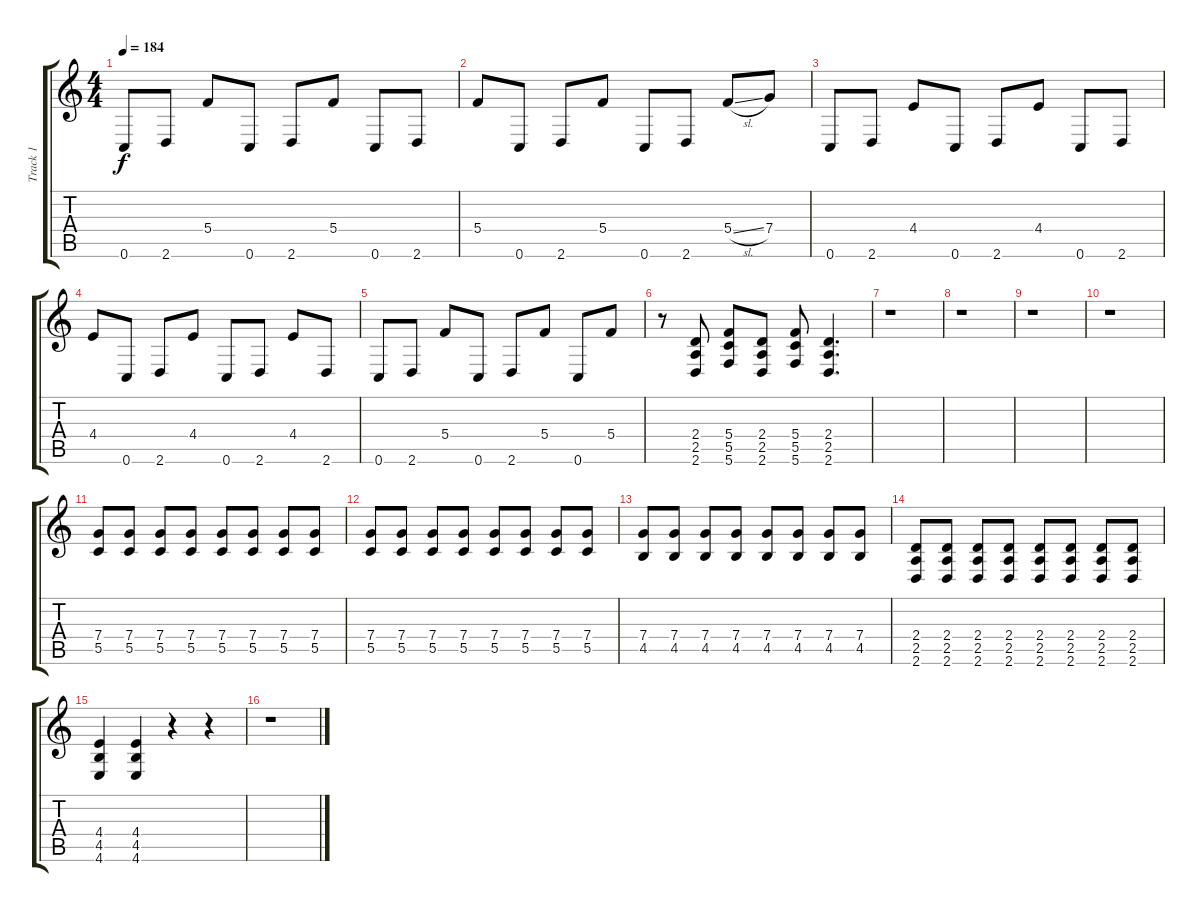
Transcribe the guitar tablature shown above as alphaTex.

\track ("Track 1" "Track 1") {instrument distortionguitar}
\staff {score tabs}
\tuning (D4 A3 F3 C3 G2 C2) {hide}
\ts (4 4)
\tempo 184
\clef g2
\ks c
0.6.8{dy f} 2.6.8 5.4.8 0.6.8 2.6.8 5.4.8 0.6.8 2.6.8 |
5.4.8 0.6.8 2.6.8 5.4.8 0.6.8 2.6.8 5.4{sl}.8 7.4.8 |
0.6.8 2.6.8 4.4.8 0.6.8 2.6.8 4.4.8 0.6.8 2.6.8 |
4.4.8 0.6.8 2.6.8 4.4.8 0.6.8 2.6.8 4.4.8 2.6.8 |
0.6.8 2.6.8 5.4.8 0.6.8 2.6.8 5.4.8 0.6.8 5.4.8 |
r.8 (2.4 2.5 2.6).8 (5.4 5.5 5.6).8 (2.4 2.5 2.6).8 (5.4 5.5 5.6).8 (2.4 2.5 2.6).4{d} |
r.1 |
r.1 |
r.1 |
r.1 |
(7.4 5.5).8 (7.4 5.5).8 (7.4 5.5).8 (7.4 5.5).8 (7.4 5.5).8 (7.4 5.5).8 (7.4 5.5).8 (7.4 5.5).8 |
(7.4 5.5).8 (7.4 5.5).8 (7.4 5.5).8 (7.4 5.5).8 (7.4 5.5).8 (7.4 5.5).8 (7.4 5.5).8 (7.4 5.5).8 |
(7.4 4.5).8 (7.4 4.5).8 (7.4 4.5).8 (7.4 4.5).8 (7.4 4.5).8 (7.4 4.5).8 (7.4 4.5).8 (7.4 4.5).8 |
(2.4 2.5 2.6).8 (2.4 2.5 2.6).8 (2.4 2.5 2.6).8 (2.4 2.5 2.6).8 (2.4 2.5 2.6).8 (2.4 2.5 2.6).8 (2.4 2.5 2.6).8 (2.4 2.5 2.6).8 |
(4.4 4.5 4.6).4 (4.4 4.5 4.6).4 r.4 r.4 |
r.1
